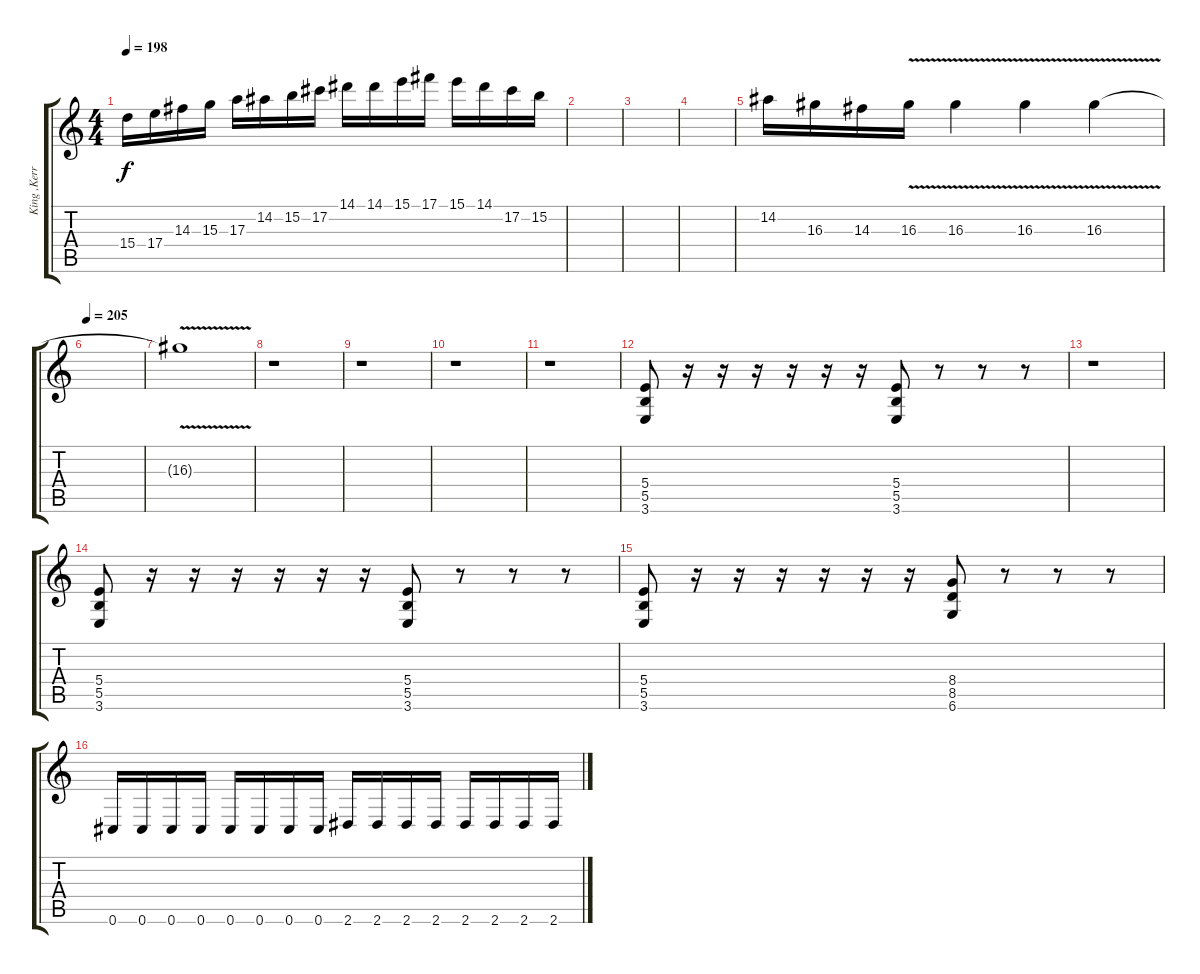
\track ("King ,Kerry" "King ,Kerr") {instrument distortionguitar}
\staff {score tabs}
\tuning (Db4 Ab3 E3 B2 Gb2 Db2) {hide}
\ts (4 4)
\tempo 198
\clef g2
\ks c
15.4.16{dy f} 17.4.16 14.3.16 15.3.16 17.3.16 14.2.16 15.2.16 17.2.16 14.1.16 14.1.16 15.1.16 17.1.16 15.1.16 14.1.16 17.2.16 15.2.16 |
|
|
|
14.2.16 16.3.16 14.3.16 16.3{v}.16 16.3{v}.4 16.3{v}.4 16.3{v}.4 |
\tempo 205
|
16.3{t}.1 |
r.1 |
r.1 |
r.1 |
r.1 |
(5.4 5.5 3.6).8 r.16 r.16 r.16 r.16 r.16 r.16 (5.4 5.5 3.6).8 r.8 r.8 r.8 |
r.1 |
(5.4 5.5 3.6).8 r.16 r.16 r.16 r.16 r.16 r.16 (5.4 5.5 3.6).8 r.8 r.8 r.8 |
(5.4 5.5 3.6).8 r.16 r.16 r.16 r.16 r.16 r.16 (8.4 8.5 6.6).8 r.8 r.8 r.8 |
0.6.16 0.6.16 0.6.16 0.6.16 0.6.16 0.6.16 0.6.16 0.6.16 2.6.16 2.6.16 2.6.16 2.6.16 2.6.16 2.6.16 2.6.16 2.6.16
